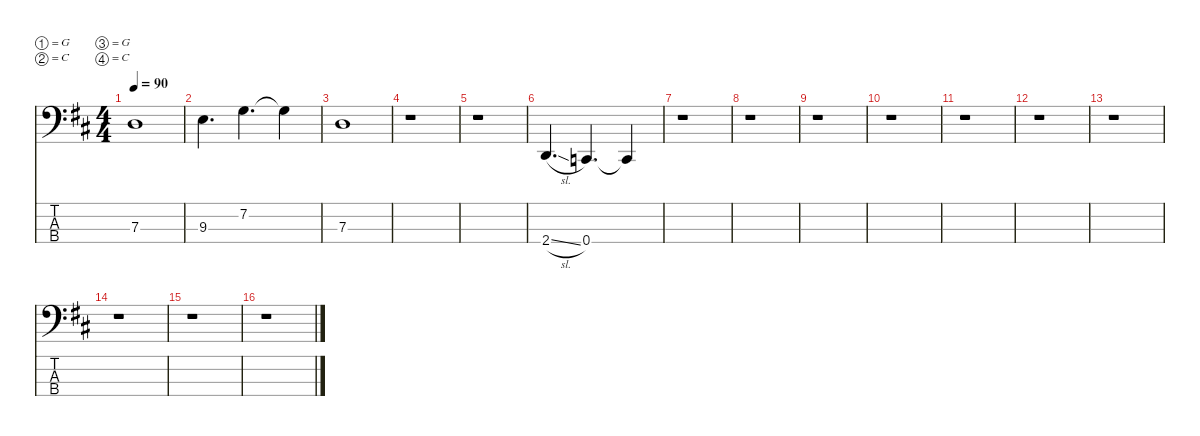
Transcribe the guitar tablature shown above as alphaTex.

\defaultSystemsLayout 4
\hideDynamics
\bracketExtendMode nobrackets
\singleTrackTrackNamePolicy hidden
\multiTrackTrackNamePolicy hidden
\otherSystemsTrackNameOrientation horizontal
\track ("Bass" "el.bs.") {instrument electricbassfinger}
\staff {score tabs}
\tuning (G2 C2 G1 C1)
\ts (4 4)
\tempo 90
\clef f4
\ks bminor
7.3{acc forcenatural}.1{dy pp beam Down} |
9.3{acc forcenatural}.4{d dy ppp beam Down} 7.2{acc forcenatural}.4{d beam Down} 7.2{t acc forcenatural}.4{dy pp beam Down} |
7.3{acc forcenatural}.1{beam Down} |
r.1{beam Down} |
r.1{beam Down} |
2.4{sl acc forcenatural}.4{d dy ppp beam Up} 0.4{acc forcenatural}.4{d beam Up} 0.4{t acc forcenatural}.4{dy f beam Up} |
r.1{beam Down} |
r.1{beam Down} |
r.1{beam Down} |
r.1{beam Down} |
r.1{beam Down} |
r.1{beam Down} |
r.1{beam Down} |
r.1{beam Down} |
r.1{beam Down} |
r.1{beam Down}
